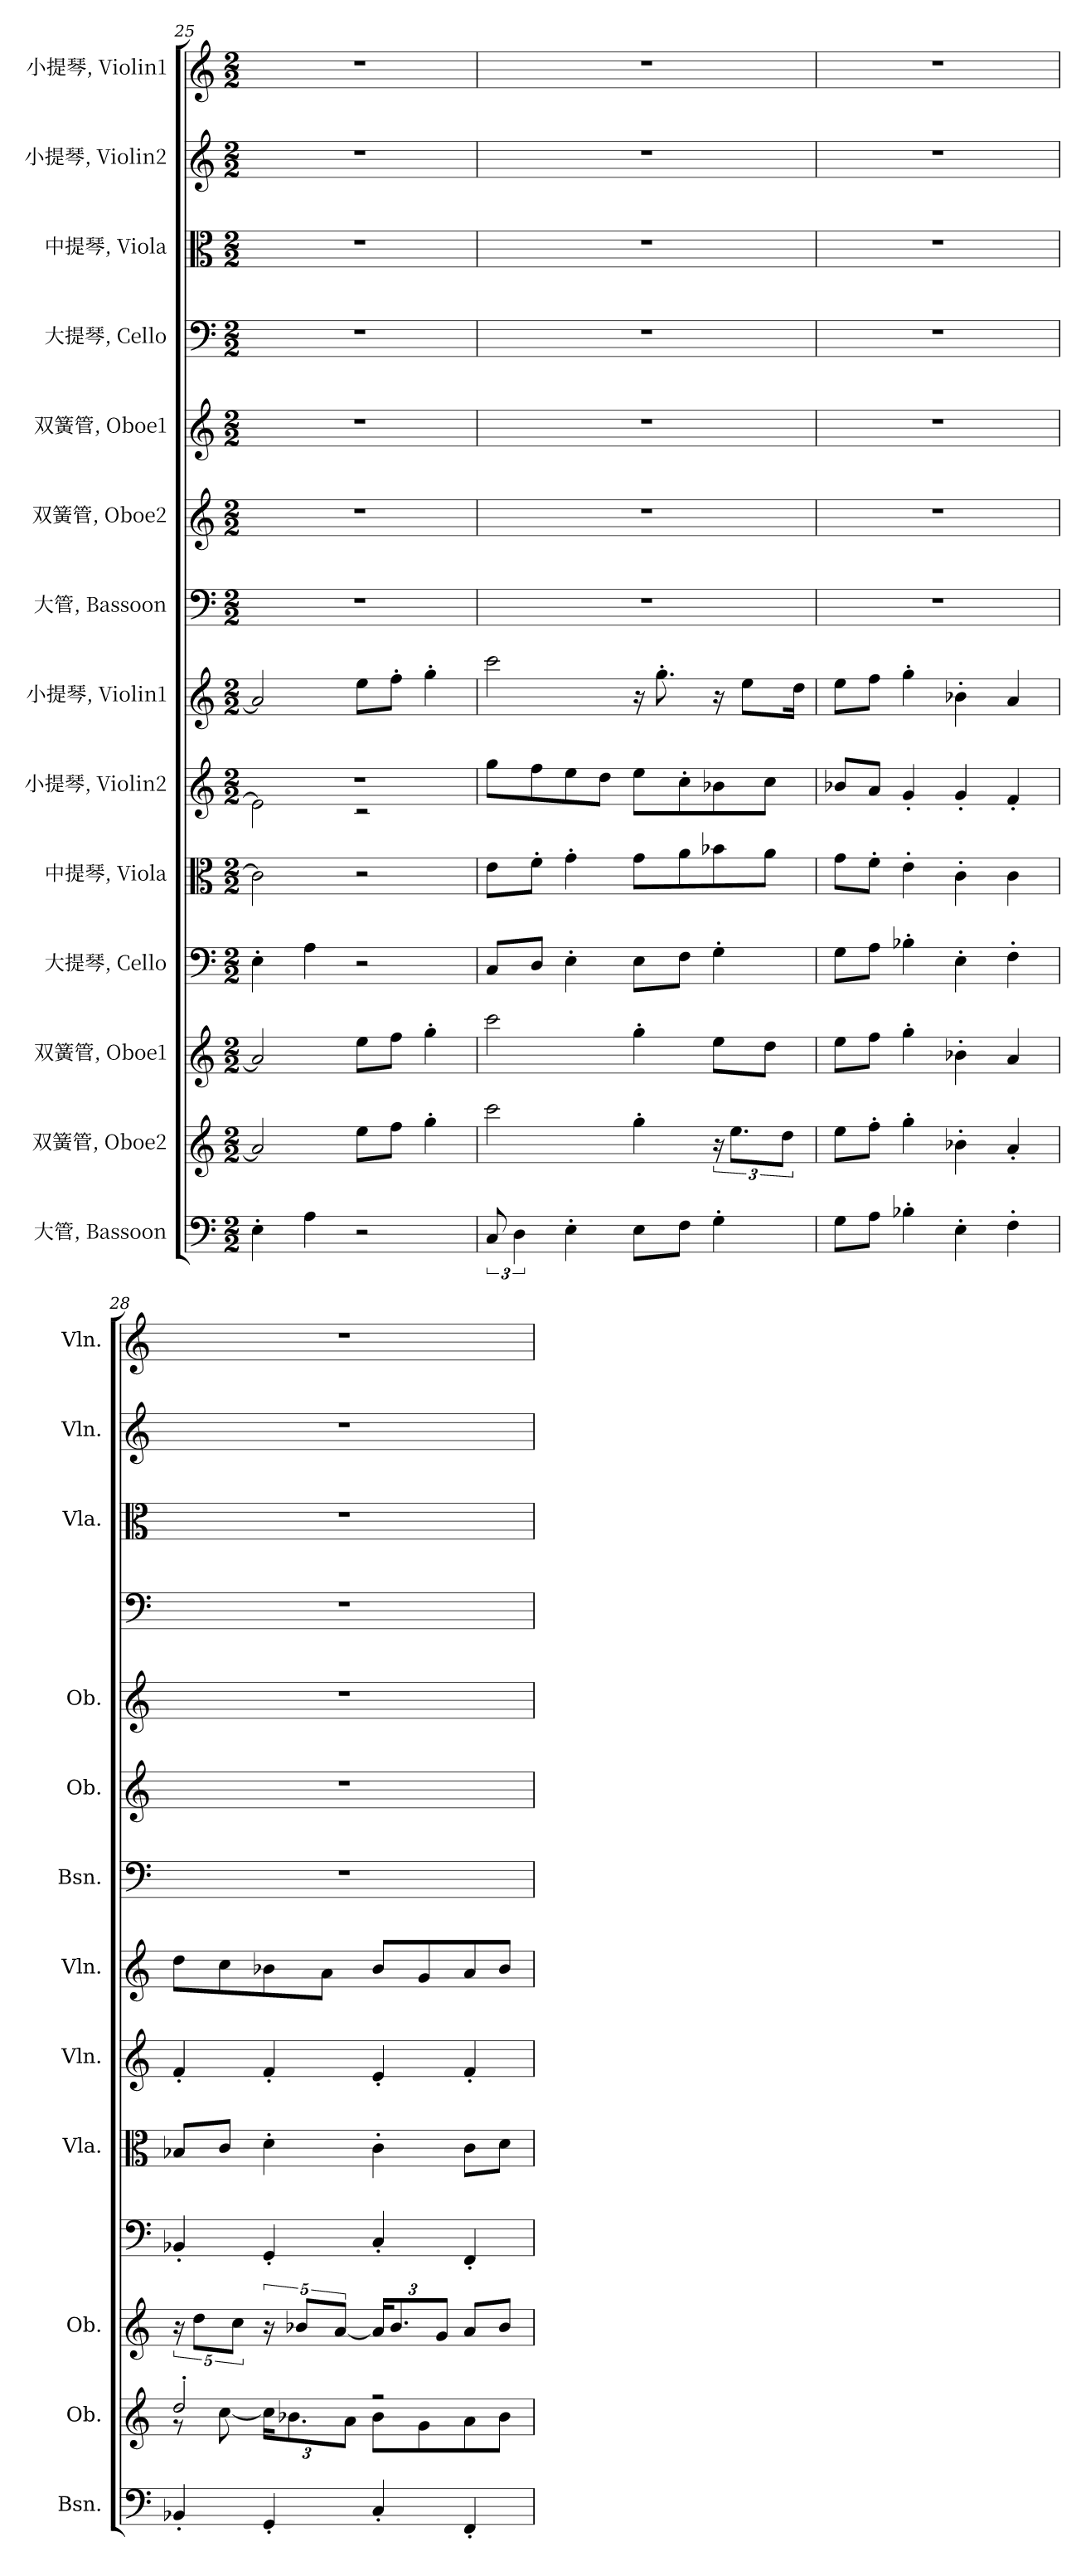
**kern	**kern	**kern	**kern	**kern	**kern	**kern	**kern	**kern	**kern	**kern	**kern	**kern	**kern
*part14	*part13	*part12	*part11	*part10	*part9	*part8	*part7	*part6	*part5	*part4	*part3	*part2	*part1
*staff14	*staff13	*staff12	*staff11	*staff10	*staff9	*staff8	*staff7	*staff6	*staff5	*staff4	*staff3	*staff2	*staff1
*I"大管, Bassoon	*I"双簧管, Oboe2	*I"双簧管, Oboe1	*I"大提琴, Cello	*I"中提琴, Viola	*I"小提琴, Violin2	*I"小提琴, Violin1	*I"大管, Bassoon	*I"双簧管, Oboe2	*I"双簧管, Oboe1	*I"大提琴, Cello	*I"中提琴, Viola	*I"小提琴, Violin2	*I"小提琴, Violin1
*I'Bsn.	*I'Ob.	*I'Ob.	*	*I'Vla.	*I'Vln.	*I'Vln.	*I'Bsn.	*I'Ob.	*I'Ob.	*	*I'Vla.	*I'Vln.	*I'Vln.
*clefF4	*clefG2	*clefG2	*clefF4	*clefC3	*clefG2	*clefG2	*clefF4	*clefG2	*clefG2	*clefF4	*clefC3	*clefG2	*clefG2
*k[]	*k[]	*k[]	*k[]	*k[]	*k[]	*k[]	*k[]	*k[]	*k[]	*k[]	*k[]	*k[]	*k[]
*M2/2	*M2/2	*M2/2	*M2/2	*M2/2	*M2/2	*M2/2	*M2/2	*M2/2	*M2/2	*M2/2	*M2/2	*M2/2	*M2/2
=25	=25	=25	=25	=25	=25	=25	=25	=25	=25	=25	=25	=25	=25
*	*	*	*	*	*^	*	*	*	*	*	*	*	*
4E'\	2a/]	2a/]	4E'\	2c\]	1r	2e\]	2a/]	1r	1r	1r	1r	1r	1r	1r
4A\	.	.	4A\	.	.	.	.	.	.	.	.	.	.	.
2r	8ee\L	8ee\L	2r	2r	.	2r	8ee\L	.	.	.	.	.	.	.
.	8ff\J	8ff\J	.	.	.	.	8ff'\J	.	.	.	.	.	.	.
.	4gg'\	4gg'\	.	.	.	.	4gg'\	.	.	.	.	.	.	.
*	*	*	*	*	*v	*v	*	*	*	*	*	*	*	*
=26	=26	=26	=26	=26	=26	=26	=26	=26	=26	=26	=26	=26	=26
12C/	2ccc\	2ccc\	8C/L	8e\L	8gg\L	2ccc\	1r	1r	1r	1r	1r	1r	1r
6D\	.	.	.	.	.	.	.	.	.	.	.	.	.
.	.	.	8D/J	8f'\J	8ff\	.	.	.	.	.	.	.	.
4E'\	.	.	4E'\	4g'\	8ee\	.	.	.	.	.	.	.	.
.	.	.	.	.	8dd\J	.	.	.	.	.	.	.	.
8E\L	4gg'\	4gg'\	8E\L	8g\L	8ee\L	16r	.	.	.	.	.	.	.
.	.	.	.	.	.	8.gg'\	.	.	.	.	.	.	.
8F\J	.	.	8F\J	8a\	8cc'\	.	.	.	.	.	.	.	.
4G'\	24r	8ee\L	4G'\	8b-X\	8b-X\	16r	.	.	.	.	.	.	.
.	12.ee\L	.	.	.	.	.	.	.	.	.	.	.	.
.	.	.	.	.	.	8ee\L	.	.	.	.	.	.	.
.	.	8dd\J	.	8a\J	8cc\J	.	.	.	.	.	.	.	.
.	12dd\J	.	.	.	.	.	.	.	.	.	.	.	.
.	.	.	.	.	.	16dd\Jk	.	.	.	.	.	.	.
!!LO:PB:g=z
=27	=27	=27	=27	=27	=27	=27	=27	=27	=27	=27	=27	=27	=27
8G\L	8ee\L	8ee\L	8G\L	8g\L	8b-X/L	8ee\L	1r	1r	1r	1r	1r	1r	1r
8A\J	8ff'\J	8ff\J	8A\J	8f'\J	8a/J	8ff\J	.	.	.	.	.	.	.
4B-X'\	4gg'\	4gg'\	4B-X'\	4e'\	4g'/	4gg'\	.	.	.	.	.	.	.
4E'\	4b-X'\	4b-X'\	4E'\	4c'\	4g'/	4b-X'\	.	.	.	.	.	.	.
4F'\	4a'/	4a/	4F'\	4c\	4f'/	4a/	.	.	.	.	.	.	.
=28	=28	=28	=28	=28	=28	=28	=28	=28	=28	=28	=28	=28	=28
*	*^	*	*	*	*	*	*	*	*	*	*	*	*
4BB-X'/	2dd'/	8r	20r	4BB-X'/	8B-X/L	4f'/	8dd\L	1r	1r	1r	1r	1r	1r	1r
.	.	.	10dd\L	.	.	.	.	.	.	.	.	.	.	.
.	.	[8cc\	.	.	8c/J	.	8cc\	.	.	.	.	.	.	.
.	.	.	10cc\J	.	.	.	.	.	.	.	.	.	.	.
*	*	*Xbrackettup	*	*	*	*	*	*	*	*	*	*	*	*
4GG'/	.	24cc\KL]	20r	4GG'/	4d'\	4f'/	8b-X\	.	.	.	.	.	.	.
.	.	12.b-X\	.	.	.	.	.	.	.	.	.	.	.	.
.	.	.	10b-X/L	.	.	.	.	.	.	.	.	.	.	.
.	.	.	.	.	.	.	8a\J	.	.	.	.	.	.	.
.	.	.	[10a/J	.	.	.	.	.	.	.	.	.	.	.
.	.	12a\J	.	.	.	.	.	.	.	.	.	.	.	.
*	*	*	*Xbrackettup	*	*	*	*	*	*	*	*	*	*	*
4C'/	2r	8b-\L	24a/KL]	4C'/	4c'\	4e'/	8b-/L	.	.	.	.	.	.	.
.	.	.	12.b-/	.	.	.	.	.	.	.	.	.	.	.
.	.	8g\	.	.	.	.	8g/	.	.	.	.	.	.	.
.	.	.	12g/J	.	.	.	.	.	.	.	.	.	.	.
4FF'/	.	8a\	8a/L	4FF'/	8c\L	4f'/	8a/	.	.	.	.	.	.	.
.	.	8b-\J	8b-/J	.	8d\J	.	8b-/J	.	.	.	.	.	.	.
*	*v	*v	*	*	*	*	*	*	*	*	*	*	*	*
=	=	=	=	=	=	=	=	=	=	=	=	=	=
*-	*-	*-	*-	*-	*-	*-	*-	*-	*-	*-	*-	*-	*-
